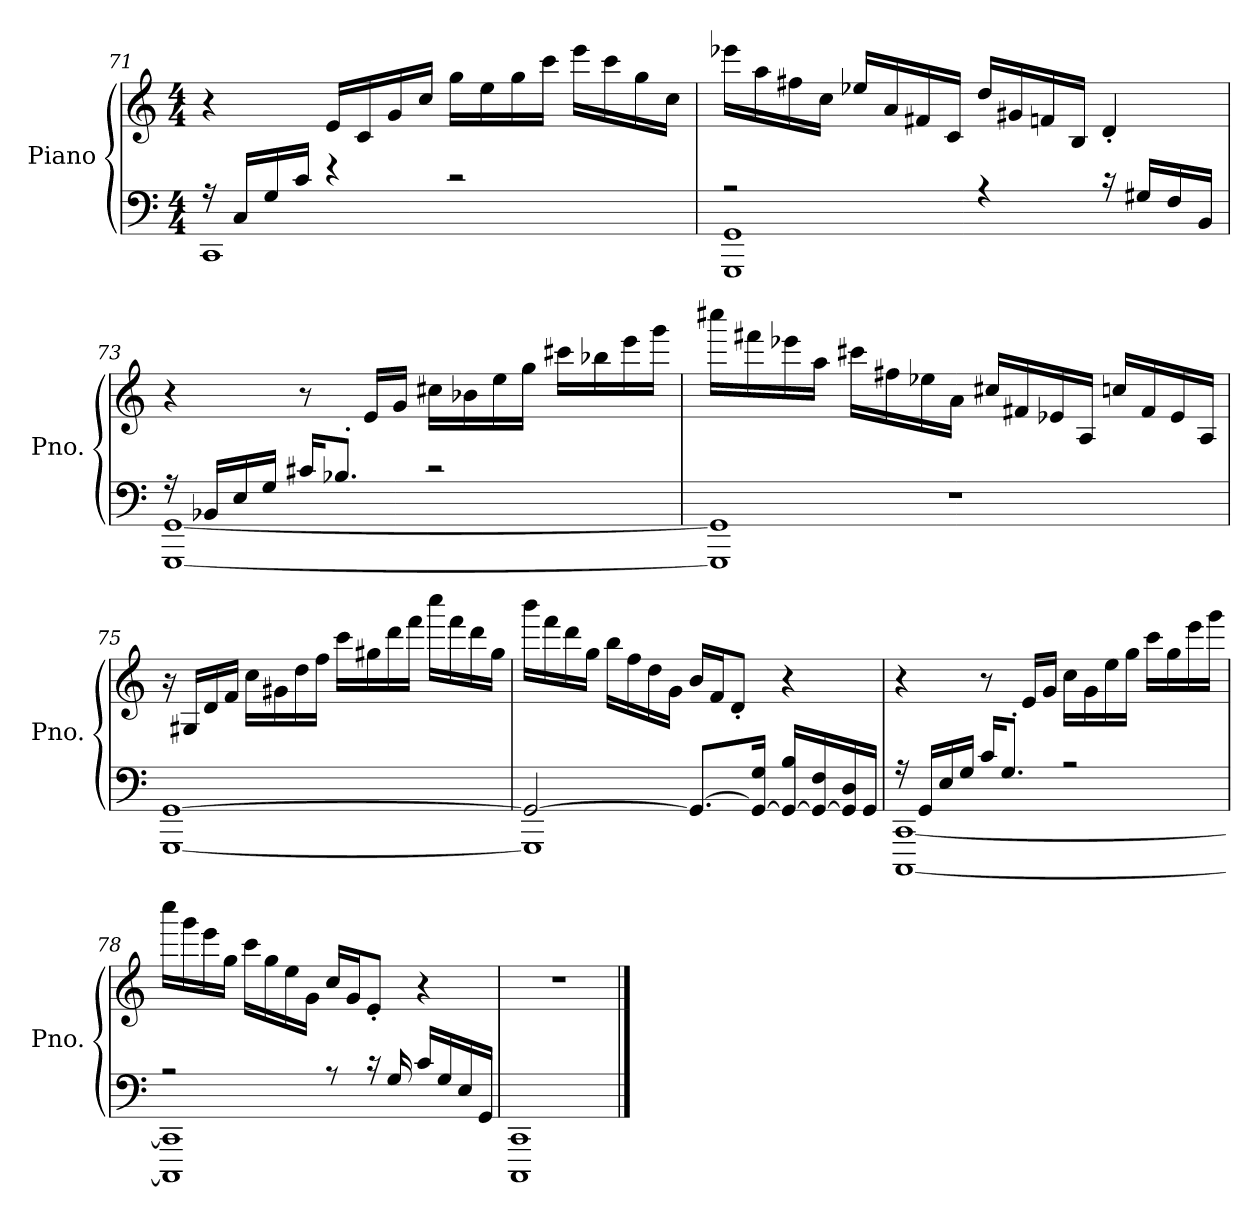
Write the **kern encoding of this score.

**kern	**kern
*part1	*part1
*staff2	*staff1
*I"Piano	*
*I'Pno.	*
*clefF4	*clefG2
*k[]	*k[]
*M4/4	*M4/4
=71	=71
*^	*
16r	1CC	4r
16C/LL	.	.
16G/	.	.
16c/JJ	.	.
4r	.	16e/LL
.	.	16c/
.	.	16g/
.	.	16cc/JJ
2r	.	16gg\LL
.	.	16ee\
.	.	16gg\
.	.	16ccc\JJ
.	.	16eee\LL
.	.	16ccc\
.	.	16gg\
.	.	16cc\JJ
=72	=72	=72
2r	1GGG 1GG	16eee-X\LL
.	.	16aa\
.	.	16ff#X\
.	.	16cc\JJ
.	.	16ee-X/LL
.	.	16a/
.	.	16f#X/
.	.	16c/JJ
4r	.	16dd/LL
.	.	16g#X/
.	.	16fn/
.	.	16B/JJ
16r	.	4d'/
16G#X/LL	.	.
16F/	.	.
16BB/JJ	.	.
=73	=73	=73
16r	[1GGG [1GG	4r
16BB-X/LL	.	.
16E/	.	.
16G/JJ	.	.
16c#X/KL	.	8r
8.B-X'/J	.	.
.	.	16e/LL
.	.	16g/JJ
2r	.	16cc#X\LL
.	.	16b-X\
.	.	16ee\
.	.	16gg\JJ
.	.	16ccc#X\LL
.	.	16bb-X\
.	.	16eee\
.	.	16ggg\JJ
=74	=74	=74
1r	1GGG] 1GG]	16cccc#X\LL
.	.	16fff#X\
.	.	16eee-X\
.	.	16aa\JJ
.	.	16ccc#X\LL
.	.	16ff#X\
.	.	16ee-X\
.	.	16a\JJ
.	.	16cc#X/LL
.	.	16f#X/
.	.	16e-X/
.	.	16A/JJ
.	.	16ccn/LL
.	.	16f#/
.	.	16e-/
.	.	16A/JJ
=75	=75	=75
[1GG	[1GGG	16r
.	.	16G#X/LL
.	.	16d/
.	.	16f/JJ
.	.	16cc\LL
.	.	16g#X\
.	.	16dd\
.	.	16ff\JJ
.	.	16ccc\LL
.	.	16gg#X\
.	.	16ddd\
.	.	16fff\JJ
.	.	16cccc\LL
.	.	16fff\
.	.	16ddd\
.	.	16gg#\JJ
=76	=76	=76
2GG/_	1GGG]	16bbb\LL
.	.	16fff\
.	.	16ddd\
.	.	16gg\JJ
.	.	16bb\LL
.	.	16ff\
.	.	16dd\
.	.	16g\JJ
8.GG/L_	.	16b/LL
.	.	16f/J
.	.	8d'/J
16GG/_ 16G/Jk	.	.
16GG/_ 16B/LL	.	4r
16GG/_ 16F/	.	.
16GG/] 16D/	.	.
16GG/JJ	.	.
=77	=77	=77
16r	[1CCC [1CC	4r
16GG/LL	.	.
16E/	.	.
16G/JJ	.	.
16c/KL	.	8r
8.G'/J	.	.
.	.	16e/LL
.	.	16g/JJ
2r	.	16cc\LL
.	.	16g\
.	.	16ee\
.	.	16gg\JJ
.	.	16ccc\LL
.	.	16gg\
.	.	16eee\
.	.	16ggg\JJ
=78	=78	=78
2r	1CCC] 1CC]	16cccc\LL
.	.	16ggg\
.	.	16eee\
.	.	16gg\JJ
.	.	16ccc\LL
.	.	16gg\
.	.	16ee\
.	.	16g\JJ
8r	.	16cc/LL
.	.	16g/J
16r	.	8e'/J
16G/	.	.
16c/LL	.	4r
16G/	.	.
16E/	.	.
16GG/JJ	.	.
*v	*v	*
=79	=79
1CCC 1CC	1r
==	==
*-	*-
